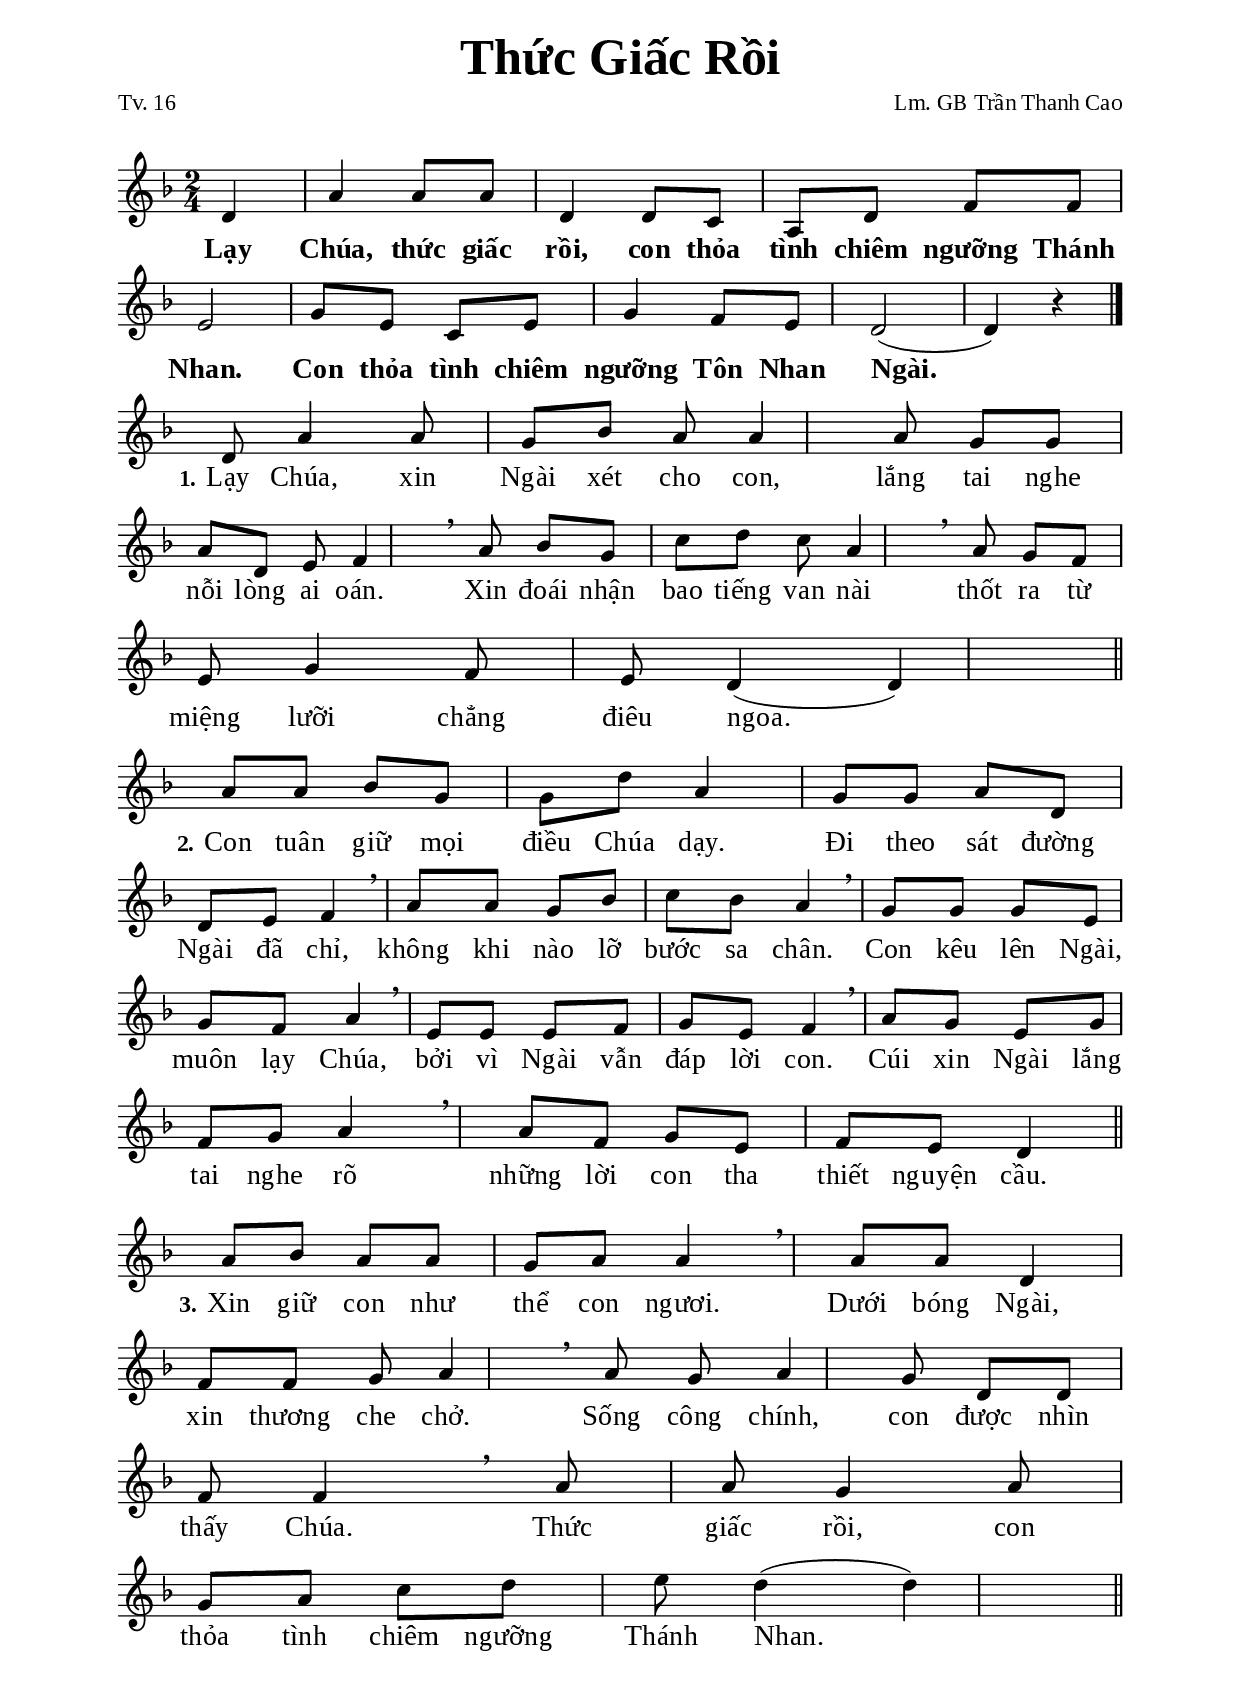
% Cài đặt chung
\version "2.22.1"
\include "english.ly"

\header {
  title = \markup { \fontsize #3 "Thức Giấc Rồi" }
  poet = "Tv. 16"
  composer = "Lm. GB Trần Thanh Cao"
  arranger = " "
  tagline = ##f
}

\paper {
  #(set-paper-size "a4")
  top-margin = 10\mm
  bottom-margin = 10\mm
  left-margin = 20\mm
  right-margin = 20\mm
  indent = #0
  #(define fonts
    (make-pango-font-tree
      "Liberation Serif"
      "Liberation Serif"
      "Liberation Serif"
      (/ 20 20)))
  page-count = #1
}

% Nhạc điệp khúc
nhacDiepKhuc= \relative c' {
  \partial 4 d4 |
  a' a8 a |
  d,4 d8 c |
  a d f f |
  e2 |
  g8 e c e |
  g4 f8 e |
  d2 ( |
  d4) r \bar "|."
}

% Nhạc phiên khúc
nhacPhienKhucMot = \relative c' {
  d8 a'4 a8 g bf a a4
  a8 g g a d, e f4 \breathe
  a8 bf g c d c a4 \breathe
  a8 g f e g4
  f8 e d4 (d) \bar "||"
  
}

nhacPhienKhucHai = \relative c'' {
  a8 a bf g g d' a4
  g8 g a d, d e f4 \breathe
  a8 a g bf c bf a4 \breathe
  g8 g g e g f a4 \breathe
  e8 e e f g e f4 \breathe
  a8 g e g f g a4 \breathe
  a8 f g e f e d4 \bar "||"
}

nhacPhienKhucBa = \relative c'' {
  a8 bf a a g a a4 \breathe
  a8 a d,4 f8 f g a4 \breathe
  a8 g a4 g8 d d f f4 \breathe
  a8 a g4 a8 g a c d e d4 (d) \bar "||"
}

% Lời điệp khúc
loiDiepKhuc = \lyricmode {
  Lạy Chúa, thức giấc rồi,
  con thỏa tình chiêm ngưỡng Thánh Nhan.
  Con thỏa tình chiêm ngưỡng Tôn Nhan Ngài.
}

% Lời phiên khúc
loiPhienKhucMot = \lyricmode {
  \set stanza = #"1."
  Lạy Chúa, xin Ngài xét cho con,
  lắng tai nghe nỗi lòng ai oán.
  Xin đoái nhận bao tiếng van nài
  thốt ra từ miệng lưỡi chẳng điêu ngoa.
}

loiPhienKhucHai = \lyricmode {
  \set stanza = #"2."
  Con tuân giữ mọi điều Chúa dạy.
  Đi theo sát đường Ngài đã chỉ,
  không khi nào lỡ bước sa chân.
  Con kêu lên Ngài,
  muôn lạy Chúa, bởi vì Ngài vẫn đáp lời con.
  Cúi xin Ngài lắng tai nghe rõ
  những lời con tha thiết nguyện cầu.
}

loiPhienKhucBa = \lyricmode {
  \set stanza = #"3."
  Xin giữ con như thể con ngươi.
  Dưới bóng Ngài, xin thương che chở.
  Sống công chính, con được nhìn thấy Chúa.
  Thức giấc rồi, con thỏa tình chiêm ngưỡng Thánh Nhan.
}


% Dàn trang
\score {
  \new ChoirStaff <<
    \new Staff = diepKhuc \with {
        \consists "Merge_rests_engraver"
        %\magnifyStaff #(magstep +1)
      }
      <<
      \new Voice = beSop {
        \key f \major \time 2/4 \nhacDiepKhuc
      }
    >>
    \new Lyrics \lyricsto beSop \loiDiepKhuc
  >>
  \layout {
    \override Lyrics.LyricText.font-series = #'bold
    \override Lyrics.LyricText.font-size = #+2
    \override Lyrics.LyricSpace.minimum-distance = #1.5
    \override Score.BarNumber.break-visibility = ##(#f #f #f)
    \override Score.SpacingSpanner.uniform-stretching = ##t
  }
}

\score {
  \new ChoirStaff <<
    \new Staff = phienKhuc \with {
        %\magnifyStaff #(magstep +1)
      }
      <<
      \new Voice = beSop {
        \key f \major \time 2/4 \nhacPhienKhucMot
      }
    >>
    \new Lyrics \lyricsto beSop \loiPhienKhucMot
  >>
  \layout {
    \override Staff.TimeSignature.transparent = ##t
    \override Lyrics.LyricText.font-size = #+2
    \override Lyrics.LyricSpace.minimum-distance = #1.05
    \override Score.BarNumber.break-visibility = ##(#f #f #f)
    \override Score.SpacingSpanner.uniform-stretching = ##t
    \set Score.barAlways = ##t
    \set Score.defaultBarType = ""
  } 
}

\score {
  \new ChoirStaff <<
    \new Staff = phienKhuc \with {
        %\magnifyStaff #(magstep +1)
      }
      <<
      \new Voice = beSop {
        \key f \major \time 2/4 \nhacPhienKhucHai
      }
    >>
    \new Lyrics \lyricsto beSop \loiPhienKhucHai
  >>
  \layout {
    \override Staff.TimeSignature.transparent = ##t
    \override Lyrics.LyricText.font-size = #+2
    \override Lyrics.LyricSpace.minimum-distance = #2.2
    \override Score.BarNumber.break-visibility = ##(#f #f #f)
    \override Score.SpacingSpanner.uniform-stretching = ##t
    \set Score.barAlways = ##t
    \set Score.defaultBarType = ""
  } 
}

\score {
  \new ChoirStaff <<
    \new Staff = phienKhuc \with {
        %\magnifyStaff #(magstep +1)
      }
      <<
      \new Voice = beSop {
        \key f \major \time 2/4 \nhacPhienKhucBa
      }
    >>
    \new Lyrics \lyricsto beSop \loiPhienKhucBa
  >>
  \layout {
    \override Staff.TimeSignature.transparent = ##t
    \override Lyrics.LyricText.font-size = #+2
    \override Lyrics.LyricSpace.minimum-distance = #2.4
    \override Score.BarNumber.break-visibility = ##(#f #f #f)
    \override Score.SpacingSpanner.uniform-stretching = ##t
    \set Score.barAlways = ##t
    \set Score.defaultBarType = ""
  } 
}
